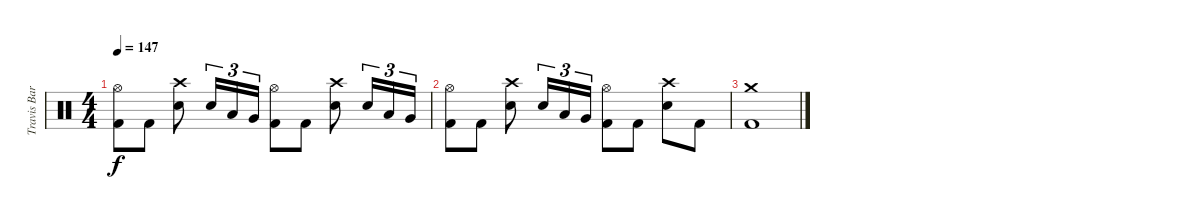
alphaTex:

\track ("Travis Barker - Drums" "Travis Bar") {instrument percussion}
\staff {score}
\articulation defaults
\ts (4 4)
\tempo 147
\clef neutral
\ks c
("Hi-Hat (open)" "Kick (hit) 2").8{dy f} "Kick (hit) 2".8 ("Crash high (hit)" "Electric Snare (hit)").8 "Electric Snare (hit)".16{tu (3 2)} "Low Tom (hit)".16{tu (3 2)} "Very Low Tom (hit)".16{tu (3 2)} ("Hi-Hat (open)" "Kick (hit) 2").8 "Kick (hit) 2".8 ("Crash high (hit)" "Electric Snare (hit)").8 "Electric Snare (hit)".16{tu (3 2)} "Low Tom (hit)".16{tu (3 2)} "Very Low Tom (hit)".16{tu (3 2)} |
("Hi-Hat (open)" "Kick (hit) 2").8 "Kick (hit) 2".8 ("Crash high (hit)" "Electric Snare (hit)").8 "Electric Snare (hit)".16{tu (3 2)} "Low Tom (hit)".16{tu (3 2)} "Very Low Tom (hit)".16{tu (3 2)} ("Hi-Hat (open)" "Kick (hit) 2").8 "Kick (hit) 2".8 ("Crash high (hit)" "Electric Snare (hit)").8 "Kick (hit) 2".8 |
("Crash medium (hit)" "Kick (hit) 2").1
